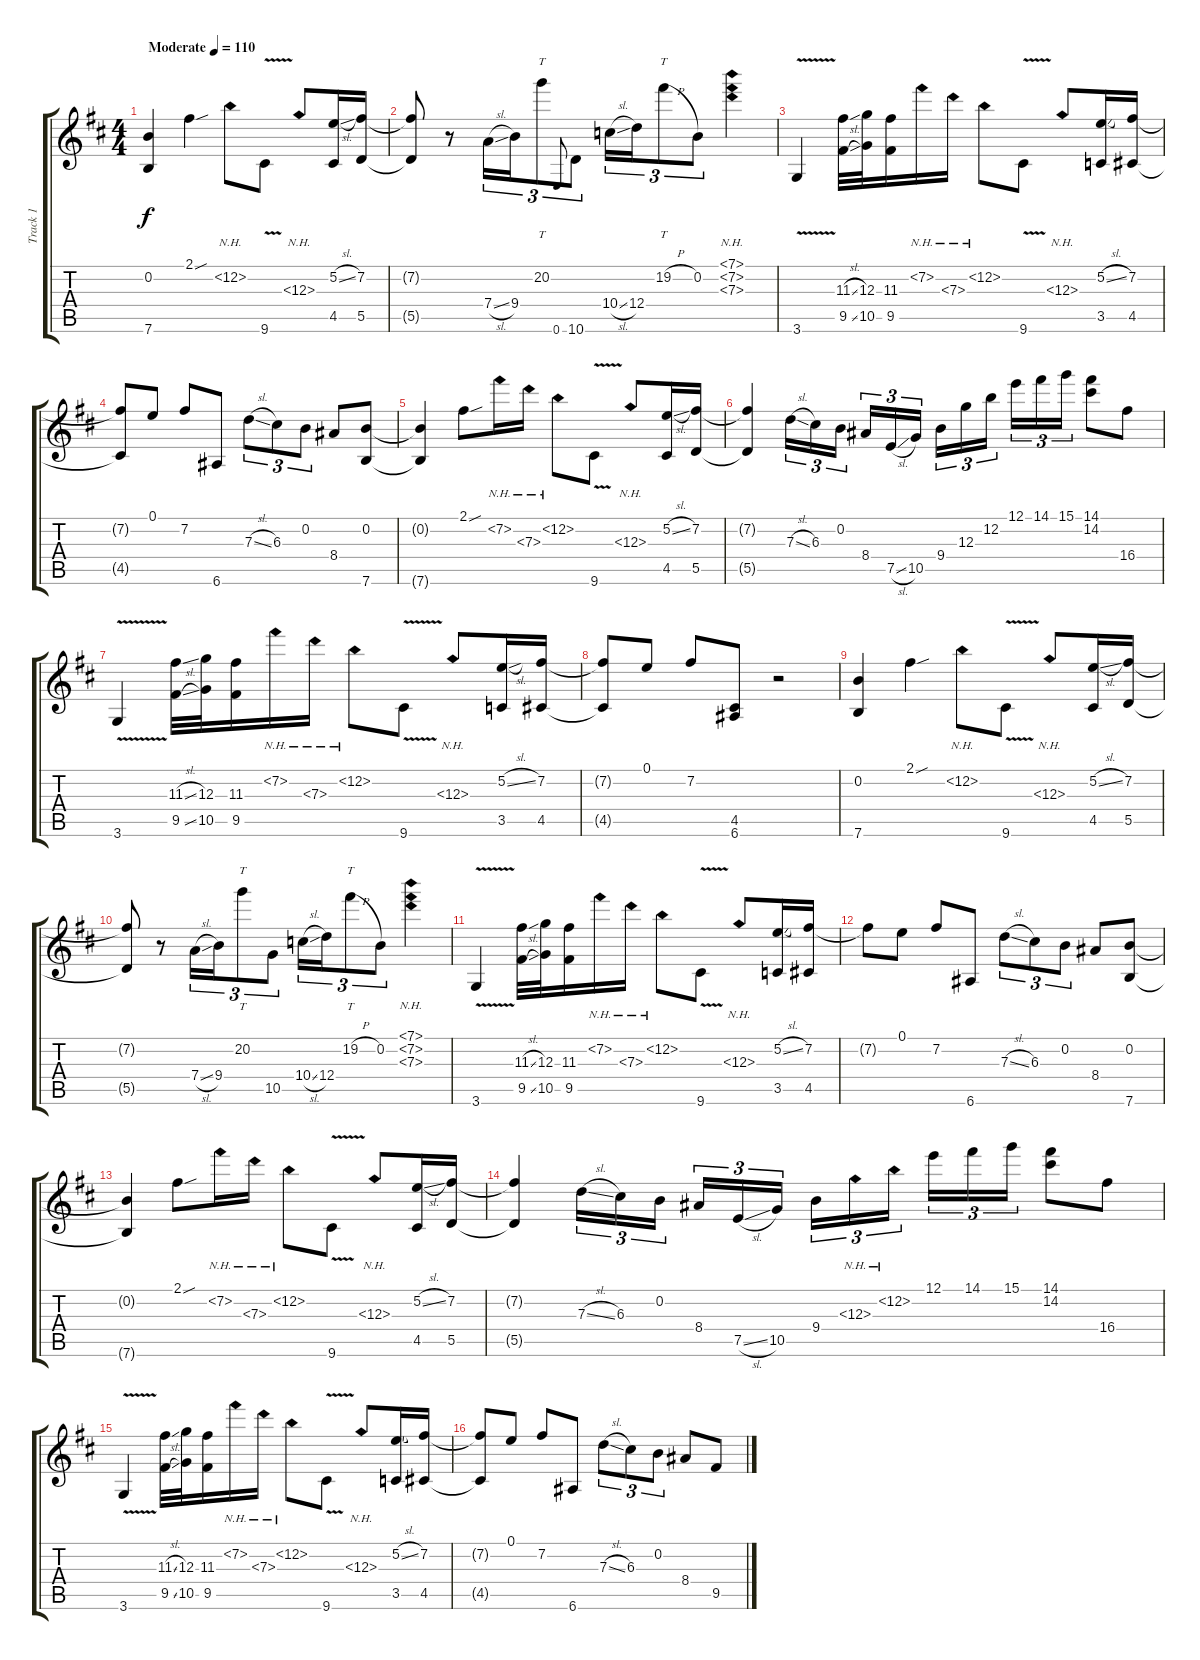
\track ("Track 1" "Track 1") {instrument overdrivenguitar}
\staff {score tabs}
\tuning (E4 B3 G3 D3 A2 E2) {hide}
\ts (4 4)
\tempo (110 "Moderate")
\clef g2
\ks bminor
(0.2 7.6).4{dy f instrument overdrivenguitar} 2.1{sou}.4 12.2{nh}.8 9.6{v}.8 12.3{nh}.8 (5.2{sl} 4.5).16 (7.2 5.5).16 |
(7.2{t} 5.5{t}).8 r.8 7.4{sl}.16{tu (3 2)} 9.4.16{tu (3 2)} 20.2.8{tt tu (3 2)} 0.6.8{gr onbeat} 10.6.8{tu (3 2)} 10.4{sl}.16{tu (3 2)} 12.4.16{tu (3 2)} 19.2{h}.8{tt tu (3 2)} 0.2.8{tu (3 2)} (7.1{nh} 7.2{nh} 7.3{nh}).4 |
3.6{v}.4 (11.3{sl} 9.5{sl}).32 (12.3 10.5).32 (11.3 9.5).16 7.2{nh}.16 7.3{nh}.16 12.2{nh}.8 9.6{v}.8 12.3{nh}.8 (5.2{sl} 3.5).16 (7.2 4.5).16 |
(7.2{t} 4.5{t}).8 0.1.8 7.2.8 6.6.8 7.3{sl}.8{tu (3 2)} 6.3.8{tu (3 2)} 0.2.8{tu (3 2)} 8.4.8 (0.2 7.6).8 |
(0.2{t} 7.6{t}).4 2.1{sou}.8 7.2{nh}.16 7.3{nh}.16 12.2{nh}.8 9.6{v}.8 12.3{nh}.8 (5.2{sl} 4.5).16 (7.2 5.5).16 |
(7.2{t} 5.5{t}).4 7.3{sl}.16{tu (3 2)} 6.3.16{tu (3 2)} 0.2.16{tu (3 2) beam splitsecondary} 8.4.16{tu (3 2)} 7.5{sl}.16{tu (3 2)} 10.5.16{tu (3 2)} 9.4.16{tu (3 2)} 12.3.16{tu (3 2)} 12.2.16{tu (3 2) beam splitsecondary} 12.1.16{tu (3 2)} 14.1.16{tu (3 2)} 15.1.16{tu (3 2)} (14.1 14.2).8 16.4.8 |
3.6{v}.4 (11.3{sl} 9.5{sl}).32 (12.3 10.5).32 (11.3 9.5).16 7.2{nh}.16 7.3{nh}.16 12.2{nh}.8 9.6{v}.8 12.3{nh}.8 (5.2{sl} 3.5).16 (7.2 4.5).16 |
(7.2{t} 4.5{t}).8 0.1.8 7.2.8 (4.5 6.6).8 r.2 |
(0.2 7.6).4 2.1{sou}.4 12.2{nh}.8 9.6{v}.8 12.3{nh}.8 (5.2{sl} 4.5).16 (7.2 5.5).16 |
(7.2{t} 5.5{t}).8 r.8 7.4{sl}.16{tu (3 2)} 9.4.16{tu (3 2)} 20.2.8{tt tu (3 2)} 10.5.8{tu (3 2)} 10.4{sl}.16{tu (3 2)} 12.4.16{tu (3 2)} 19.2{h}.8{tt tu (3 2)} 0.2.8{tu (3 2)} (7.1{nh} 7.2{nh} 7.3{nh}).4 |
3.6{v}.4 (11.3{sl} 9.5{sl}).32 (12.3 10.5).32 (11.3 9.5).16 7.2{nh}.16 7.3{nh}.16 12.2{nh}.8 9.6{v}.8 12.3{nh}.8 (5.2{sl} 3.5).16 (7.2 4.5).16 |
7.2{t}.8 0.1.8 7.2.8 6.6.8 7.3{sl}.8{tu (3 2)} 6.3.8{tu (3 2)} 0.2.8{tu (3 2)} 8.4.8 (0.2 7.6).8 |
(0.2{t} 7.6{t}).4 2.1{sou}.8 7.2{nh}.16 7.3{nh}.16 12.2{nh}.8 9.6{v}.8 12.3{nh}.8 (5.2{sl} 4.5).16 (7.2 5.5).16 |
(7.2{t} 5.5{t}).4 7.3{sl}.16{tu (3 2)} 6.3.16{tu (3 2)} 0.2.16{tu (3 2) beam splitsecondary} 8.4.16{tu (3 2)} 7.5{sl}.16{tu (3 2)} 10.5.16{tu (3 2)} 9.4.16{tu (3 2)} 12.3{nh}.16{tu (3 2)} 12.2{nh}.16{tu (3 2) beam splitsecondary} 12.1.16{tu (3 2)} 14.1.16{tu (3 2)} 15.1.16{tu (3 2)} (14.1 14.2).8 16.4.8 |
3.6{v}.4 (11.3{sl} 9.5{sl}).32 (12.3 10.5).32 (11.3 9.5).16 7.2{nh}.16 7.3{nh}.16 12.2{nh}.8 9.6{v}.8 12.3{nh}.8 (5.2{sl} 3.5).16 (7.2 4.5).16 |
(7.2{t} 4.5{t}).8 0.1.8 7.2.8 6.6.8 7.3{sl}.8{tu (3 2)} 6.3.8{tu (3 2)} 0.2.8{tu (3 2)} 8.4.8 9.5.8
